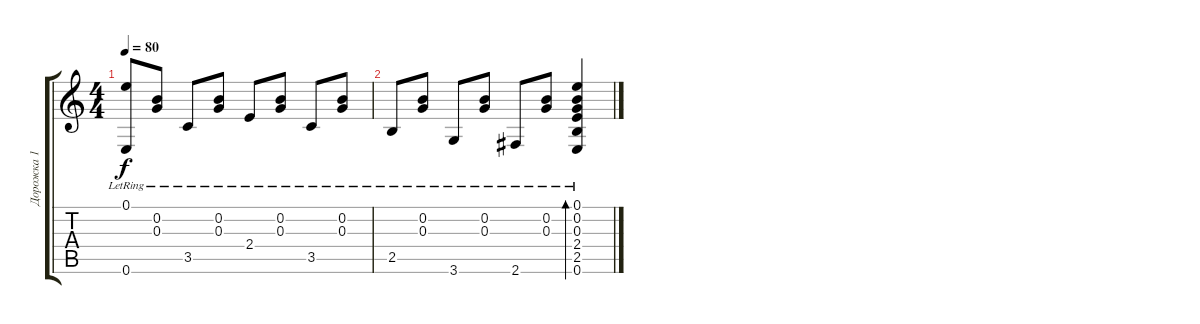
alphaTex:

\track ("Дорожка 1" "Дорожка 1") {instrument acousticguitarnylon}
\staff {score tabs}
\tuning (E4 B3 G3 D3 A2 E2) {hide}
\ts (4 4)
\tempo 80
\clef g2
\ks c
(0.1{lr} 0.6{lr}).8{dy f} (0.2{lr} 0.3{lr}).8 3.5{lr}.8 (0.2{lr} 0.3{lr}).8 2.4{lr}.8 (0.2{lr} 0.3{lr}).8 3.5{lr}.8 (0.2{lr} 0.3{lr}).8 |
2.5{lr}.8 (0.2{lr} 0.3{lr}).8 3.6{lr}.8 (0.2{lr} 0.3{lr}).8 2.6{lr}.8 (0.2{lr} 0.3{lr}).8 (0.1{lr} 0.2{lr} 0.3{lr} 2.4{lr} 2.5{lr} 0.6{lr}).4{bd 120}
